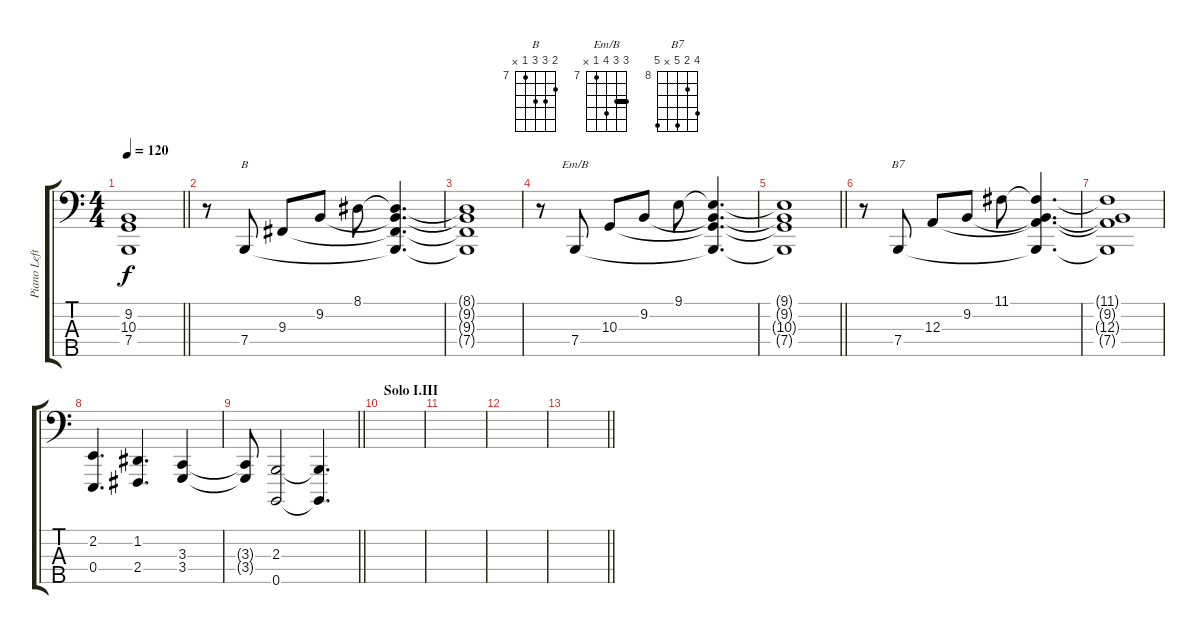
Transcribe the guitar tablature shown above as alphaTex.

\track ("Piano Left Standard" "Piano Left") {instrument acousticgrandpiano}
\staff {score tabs}
\tuning (G2 D2 A1 E1 B0) {hide}
\chord ("B" 8 9 9 7 x) {firstfret 7}
\chord ("Em/B" 9 9 10 7 x) {firstfret 7 barre 9}
\chord ("B7" 11 9 12 x 12) {firstfret 8}
\ts (4 4)
\tempo 120
\clef f4
\barLineRight lightlight
\ks c
(9.2{t} 10.3{t} 7.4{t}).1{dy f} |
r.8 7.4.8{ch "B"} 9.3.8 9.2.8 8.1.8 (8.1{t} 9.2{t} 9.3{t} 7.4{t}).4{d} |
(8.1{t} 9.2{t} 9.3{t} 7.4{t}).1 |
r.8 7.4.8{ch "Em/B"} 10.3.8 9.2.8 9.1.8 (9.1{t} 9.2{t} 10.3{t} 7.4{t}).4{d} |
\barLineRight lightlight
(9.1{t} 9.2{t} 10.3{t} 7.4{t}).1 |
r.8 7.4.8{ch "B7"} 12.3.8 9.2.8 11.1.8 (11.1{t} 9.2{t} 12.3{t} 7.4{t}).4{d} |
(11.1{t} 9.2{t} 12.3{t} 7.4{t}).1 |
(2.2 0.4).4{d} (1.2 2.4).4{d} (3.3 3.4).4 |
\barLineRight lightlight
(3.3{t} 3.4{t}).8 (2.3 0.5).2 (2.3{t} 0.5{t}).4{d} |
\section ("" "Solo I.III")
|
|
|
\barLineRight lightlight
